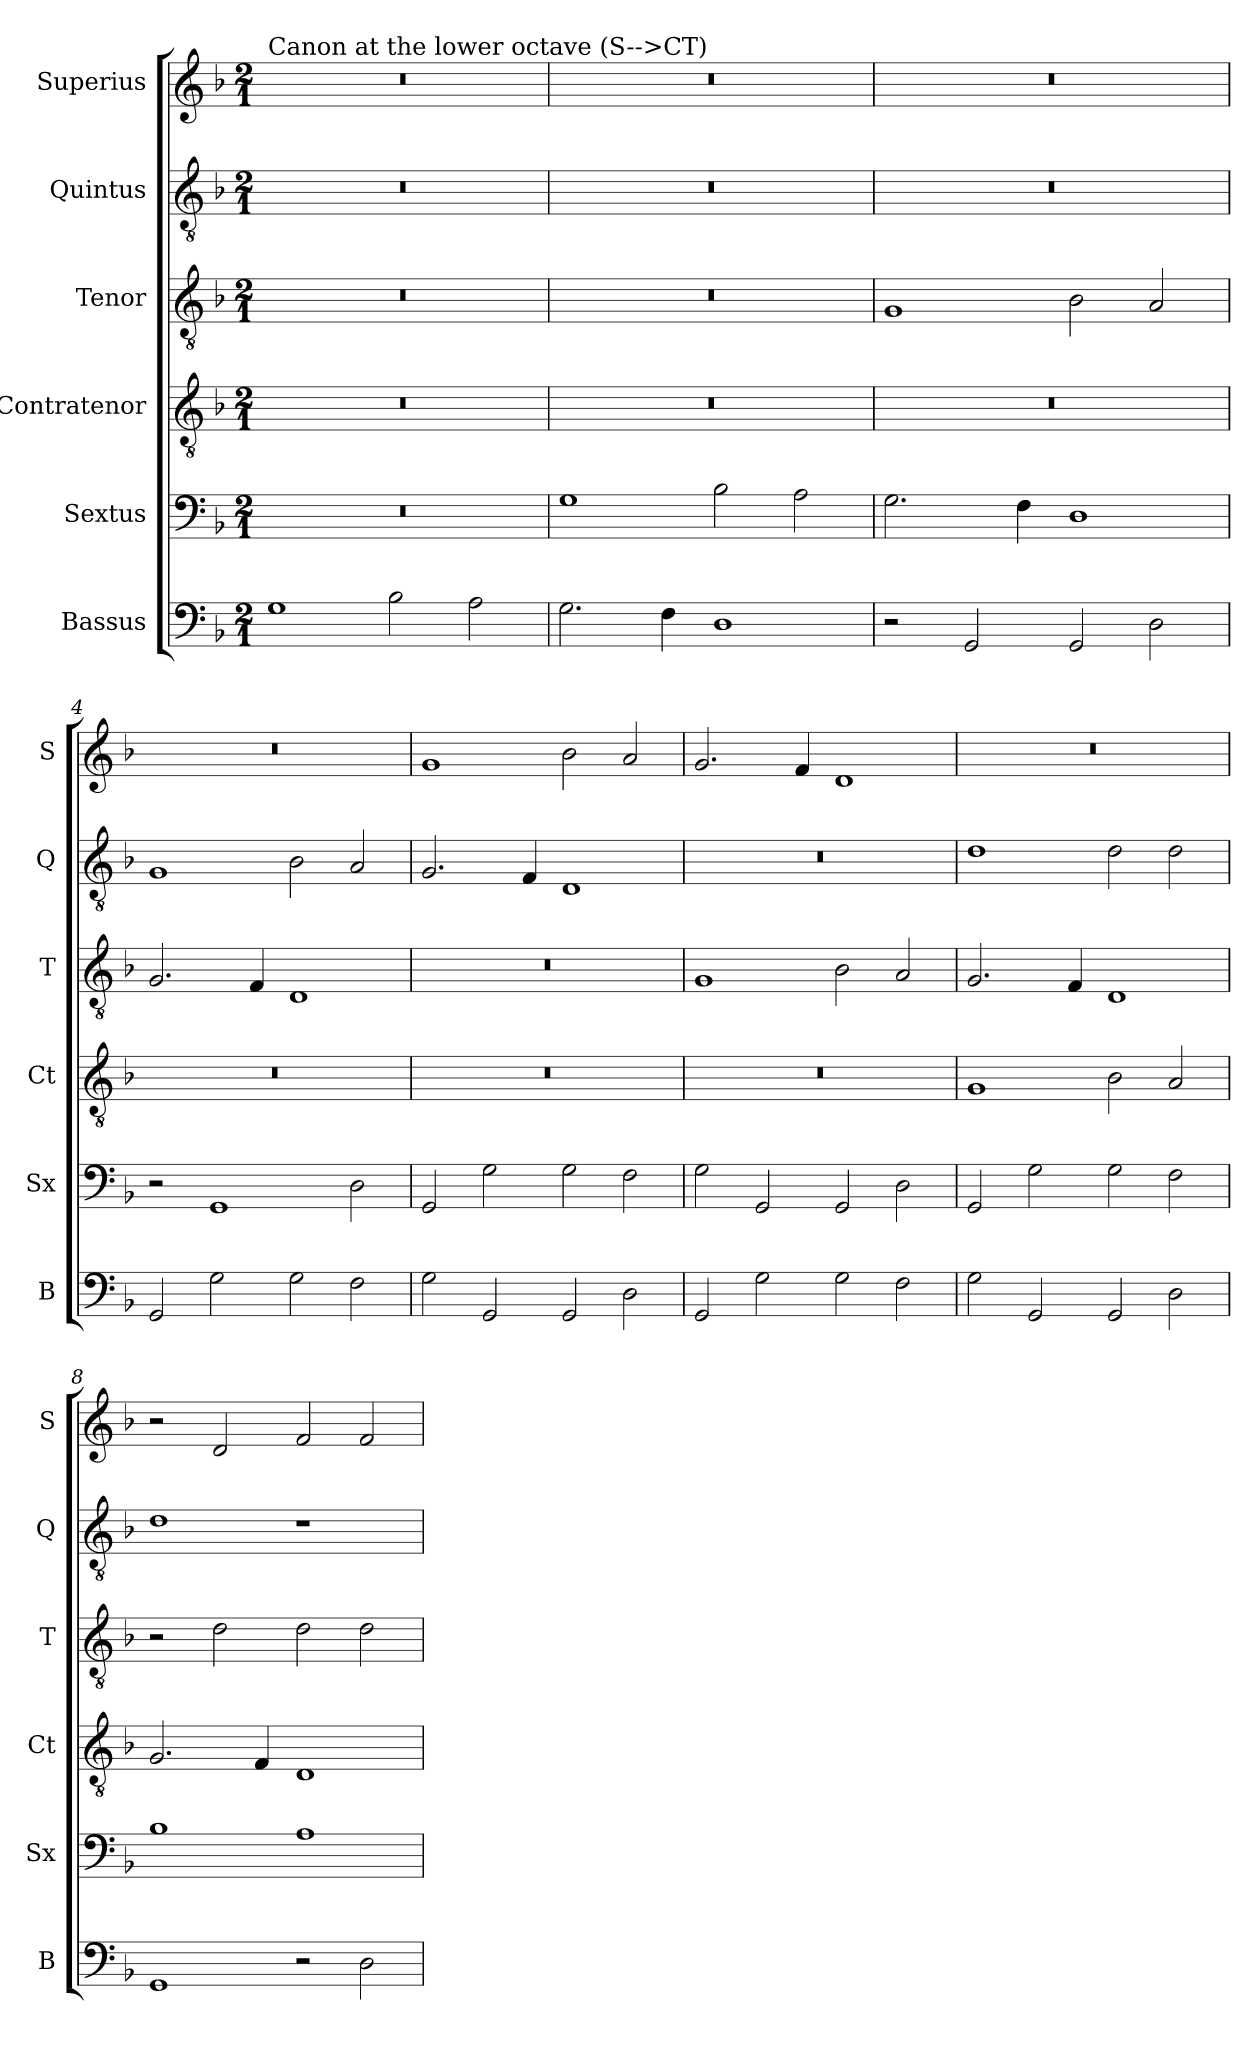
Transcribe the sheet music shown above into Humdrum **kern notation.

**kern	**kern	**kern	**kern	**kern	**kern
*part6	*part5	*part4	*part3	*part2	*part1
*staff6	*staff5	*staff4	*staff3	*staff2	*staff1
*I"Bassus	*I"Sextus	*I"Contratenor	*I"Tenor	*I"Quintus	*I"Superius
*I'B	*I'Sx	*I'Ct	*I'T	*I'Q	*I'S
*clefF4	*clefF4	*clefGv2	*clefGv2	*clefGv2	*clefG2
*k[b-]	*k[b-]	*k[b-]	*k[b-]	*k[b-]	*k[b-]
*M2/1	*M2/1	*M2/1	*M2/1	*M2/1	*M2/1
=1	=1	=1	=1	=1	=1
!	!	!	!	!	!LO:TX:a:t=Canon at the lower octave (S-->CT)
1G	0r	0r	0r	0r	0r
2B-\	.	.	.	.	.
2A\	.	.	.	.	.
=2	=2	=2	=2	=2	=2
2.G\	1G	0r	0r	0r	0r
4F\	.	.	.	.	.
1D	2B-\	.	.	.	.
.	2A\	.	.	.	.
=3	=3	=3	=3	=3	=3
2r	2.G\	0r	1G	0r	0r
2GG/	.	.	.	.	.
.	4F\	.	.	.	.
2GG/	1D	.	2B-\	.	.
2D\	.	.	2A/	.	.
=4	=4	=4	=4	=4	=4
2GG/	2r	0r	2.G/	1G	0r
2G\	1GG	.	.	.	.
.	.	.	4F/	.	.
2G\	.	.	1D	2B-\	.
2F\	2D\	.	.	2A/	.
=5	=5	=5	=5	=5	=5
2G\	2GG/	0r	0r	2.G/	1g
2GG/	2G\	.	.	.	.
.	.	.	.	4F/	.
2GG/	2G\	.	.	1D	2b-\
2D\	2F\	.	.	.	2a/
=6	=6	=6	=6	=6	=6
2GG/	2G\	0r	1G	0r	2.g/
2G\	2GG/	.	.	.	.
.	.	.	.	.	4f/
2G\	2GG/	.	2B-\	.	1d
2F\	2D\	.	2A/	.	.
=7	=7	=7	=7	=7	=7
2G\	2GG/	1G	2.G/	1d	0r
2GG/	2G\	.	.	.	.
.	.	.	4F/	.	.
2GG/	2G\	2B-\	1D	2d\	.
2D\	2F\	2A/	.	2d\	.
=8	=8	=8	=8	=8	=8
1GG	1B-	2.G/	2r	1d	2r
.	.	.	2d\	.	2d/
.	.	4F/	.	.	.
2r	1A	1D	2d\	1r	2f/
2D\	.	.	2d\	.	2f/
=	=	=	=	=	=
*-	*-	*-	*-	*-	*-
